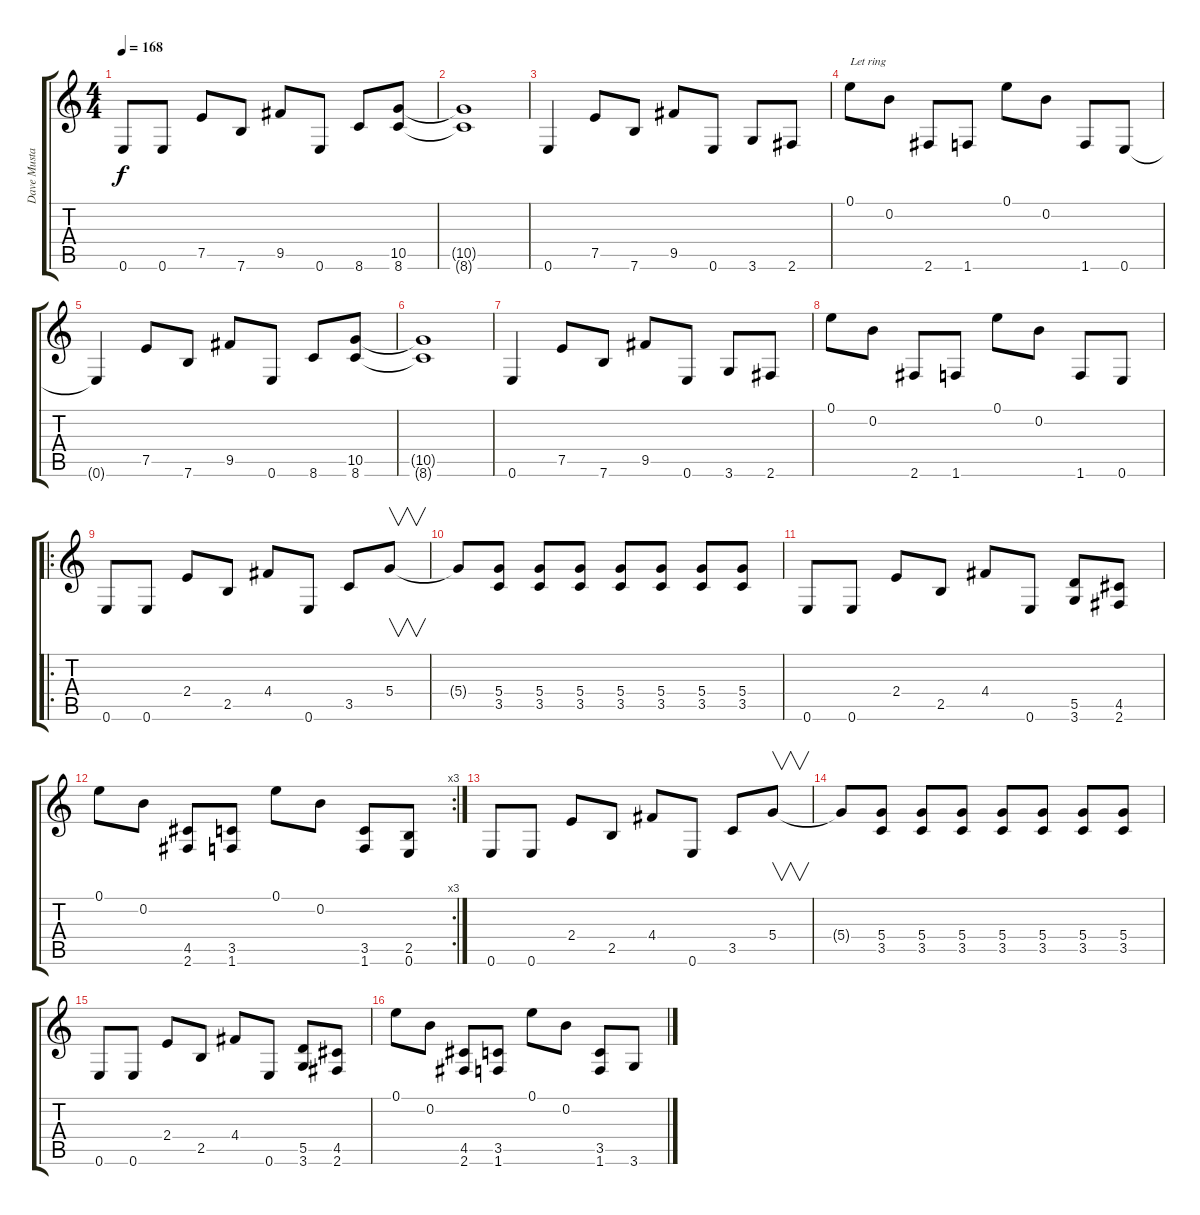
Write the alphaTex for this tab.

\track ("Dave Mustaine" "Dave Musta") {instrument distortionguitar}
\staff {score tabs}
\tuning (E4 B3 G3 D3 A2 E2) {hide}
\ts (4 4)
\tempo 168
\clef g2
\ks c
0.6.8{dy f} 0.6.8 7.5.8 7.6.8 9.5.8 0.6.8 8.6.8 (10.5 8.6).8 |
(10.5{t} 8.6{t}).1 |
0.6.4 7.5.8 7.6.8 9.5.8 0.6.8 3.6.8 2.6.8 |
0.1.8{txt "Let ring"} 0.2.8 2.6.8 1.6.8 0.1.8 0.2.8 1.6.8 0.6.8 |
0.6{t}.4 7.5.8 7.6.8 9.5.8 0.6.8 8.6.8 (10.5 8.6).8 |
(10.5{t} 8.6{t}).1 |
0.6.4 7.5.8 7.6.8 9.5.8 0.6.8 3.6.8 2.6.8 |
0.1.8 0.2.8 2.6.8 1.6.8 0.1.8 0.2.8 1.6.8 0.6.8 |
\ro
0.6.8 0.6.8 2.4.8 2.5.8 4.4.8 0.6.8 3.5.8 5.4.8{v} |
5.4{t}.8 (5.4 3.5).8 (5.4 3.5).8 (5.4 3.5).8 (5.4 3.5).8 (5.4 3.5).8 (5.4 3.5).8 (5.4 3.5).8 |
0.6.8 0.6.8 2.4.8 2.5.8 4.4.8 0.6.8 (5.5 3.6).8 (4.5 2.6).8 |
\rc 3
0.1.8 0.2.8 (4.5 2.6).8 (3.5 1.6).8 0.1.8 0.2.8 (3.5 1.6).8 (2.5 0.6).8 |
0.6.8 0.6.8 2.4.8 2.5.8 4.4.8 0.6.8 3.5.8 5.4.8{v} |
5.4{t}.8 (5.4 3.5).8 (5.4 3.5).8 (5.4 3.5).8 (5.4 3.5).8 (5.4 3.5).8 (5.4 3.5).8 (5.4 3.5).8 |
0.6.8 0.6.8 2.4.8 2.5.8 4.4.8 0.6.8 (5.5 3.6).8 (4.5 2.6).8 |
0.1.8 0.2.8 (4.5 2.6).8 (3.5 1.6).8 0.1.8 0.2.8 (3.5 1.6).8 3.6.8
